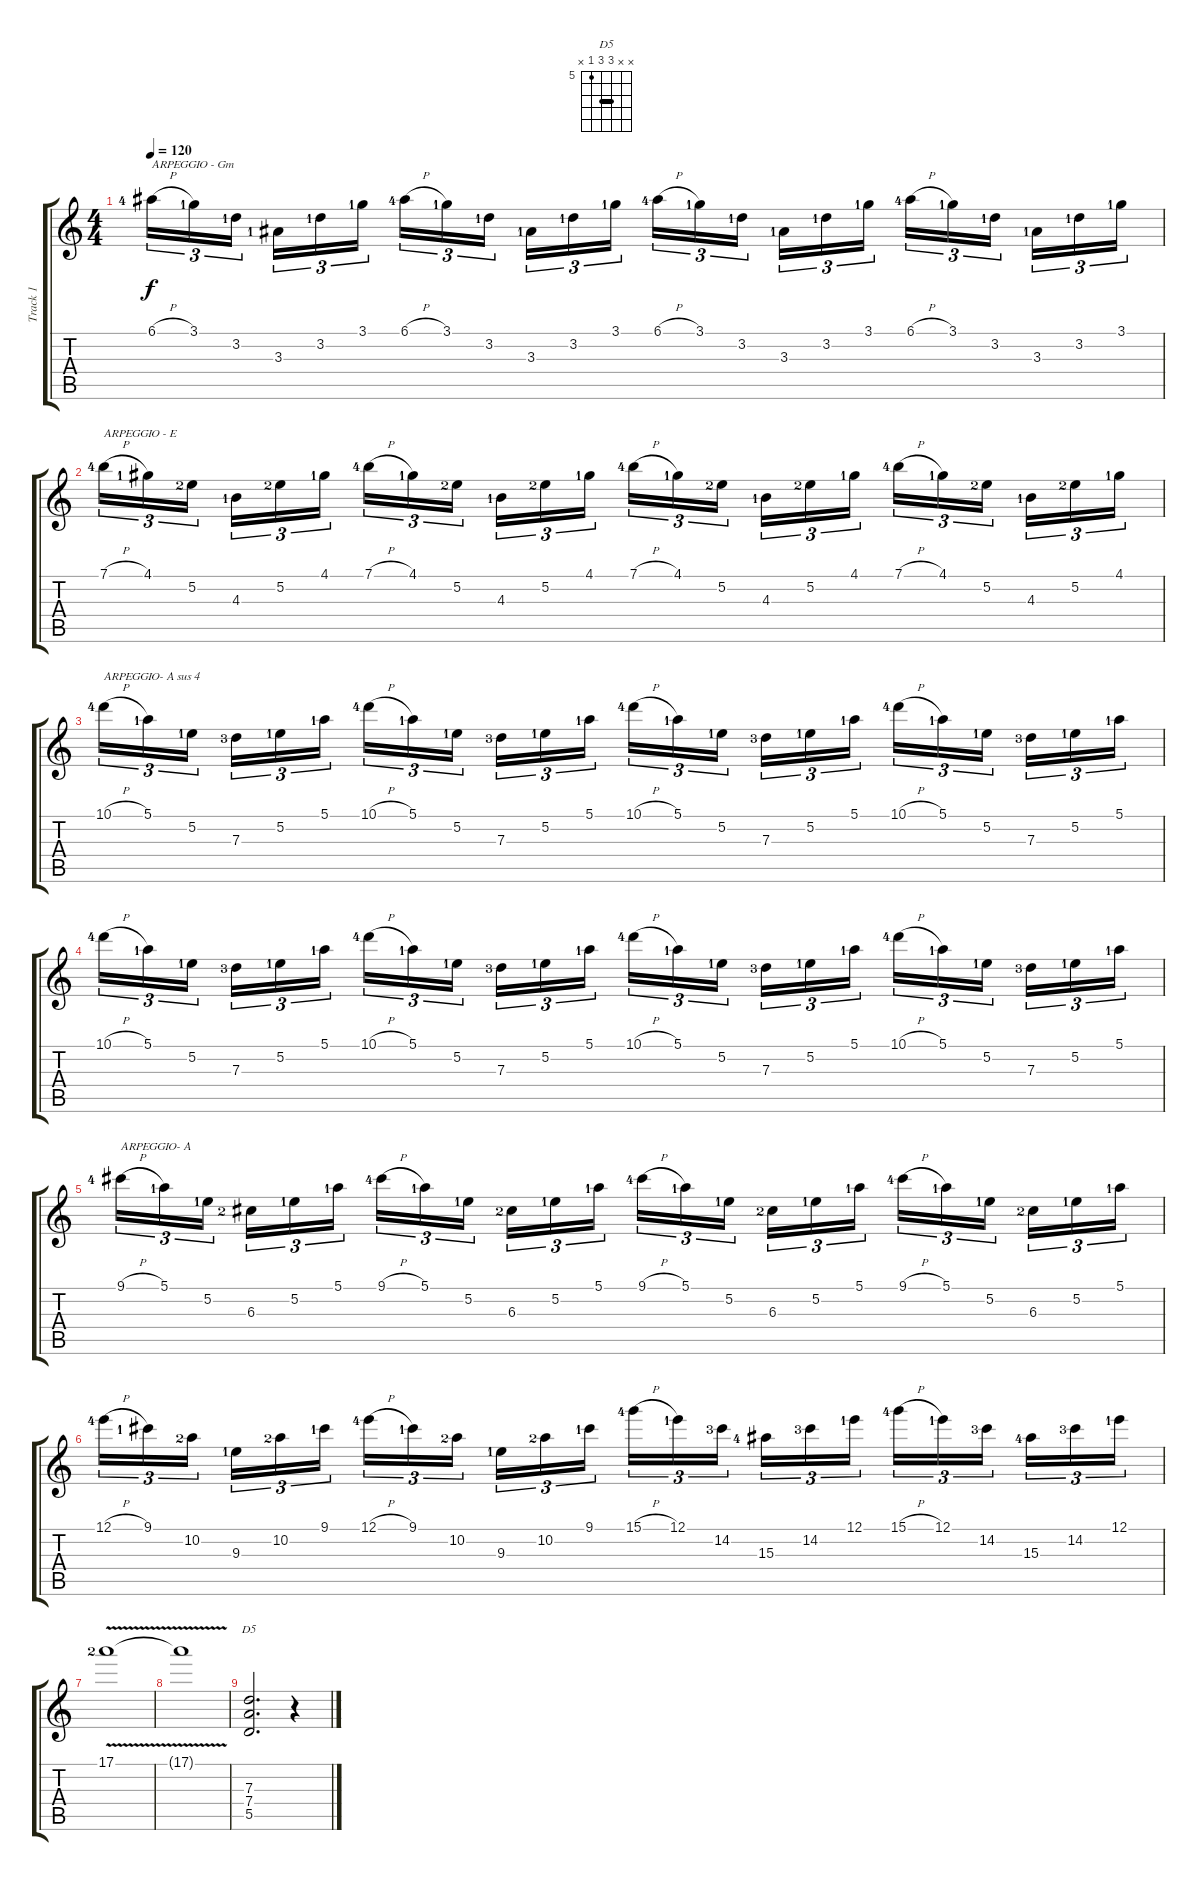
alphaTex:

\track ("Track 1" "Track 1") {instrument distortionguitar}
\staff {score tabs}
\tuning (E4 B3 G3 D3 A2 E2) {hide}
\chord ("D5" x x 7 7 5 x) {firstfret 5 barre 7}
\ts (4 4)
\tempo 120
\clef g2
\ks c
6.1{h lf 5}.16{tu (3 2) txt "ARPEGGIO - Gm" dy f} 3.1{lf 2}.16{tu (3 2)} 3.2{lf 2}.16{tu (3 2) beam splitsecondary} 3.3{lf 2}.16{tu (3 2)} 3.2{lf 2}.16{tu (3 2)} 3.1{lf 2}.16{tu (3 2)} 6.1{h lf 5}.16{tu (3 2)} 3.1{lf 2}.16{tu (3 2)} 3.2{lf 2}.16{tu (3 2) beam splitsecondary} 3.3{lf 2}.16{tu (3 2)} 3.2{lf 2}.16{tu (3 2)} 3.1{lf 2}.16{tu (3 2)} 6.1{h lf 5}.16{tu (3 2)} 3.1{lf 2}.16{tu (3 2)} 3.2{lf 2}.16{tu (3 2) beam splitsecondary} 3.3{lf 2}.16{tu (3 2)} 3.2{lf 2}.16{tu (3 2)} 3.1{lf 2}.16{tu (3 2)} 6.1{h lf 5}.16{tu (3 2)} 3.1{lf 2}.16{tu (3 2)} 3.2{lf 2}.16{tu (3 2) beam splitsecondary} 3.3{lf 2}.16{tu (3 2)} 3.2{lf 2}.16{tu (3 2)} 3.1{lf 2}.16{tu (3 2)} |
7.1{h lf 5}.16{tu (3 2) txt "ARPEGGIO - E"} 4.1{lf 2}.16{tu (3 2)} 5.2{lf 3}.16{tu (3 2) beam splitsecondary} 4.3{lf 2}.16{tu (3 2)} 5.2{lf 3}.16{tu (3 2)} 4.1{lf 2}.16{tu (3 2)} 7.1{h lf 5}.16{tu (3 2)} 4.1{lf 2}.16{tu (3 2)} 5.2{lf 3}.16{tu (3 2) beam splitsecondary} 4.3{lf 2}.16{tu (3 2)} 5.2{lf 3}.16{tu (3 2)} 4.1{lf 2}.16{tu (3 2)} 7.1{h lf 5}.16{tu (3 2)} 4.1{lf 2}.16{tu (3 2)} 5.2{lf 3}.16{tu (3 2) beam splitsecondary} 4.3{lf 2}.16{tu (3 2)} 5.2{lf 3}.16{tu (3 2)} 4.1{lf 2}.16{tu (3 2)} 7.1{h lf 5}.16{tu (3 2)} 4.1{lf 2}.16{tu (3 2)} 5.2{lf 3}.16{tu (3 2) beam splitsecondary} 4.3{lf 2}.16{tu (3 2)} 5.2{lf 3}.16{tu (3 2)} 4.1{lf 2}.16{tu (3 2)} |
10.1{h lf 5}.16{tu (3 2) txt "ARPEGGIO- A sus 4"} 5.1{lf 2}.16{tu (3 2)} 5.2{lf 2}.16{tu (3 2) beam splitsecondary} 7.3{lf 4}.16{tu (3 2)} 5.2{lf 2}.16{tu (3 2)} 5.1{lf 2}.16{tu (3 2)} 10.1{h lf 5}.16{tu (3 2)} 5.1{lf 2}.16{tu (3 2)} 5.2{lf 2}.16{tu (3 2) beam splitsecondary} 7.3{lf 4}.16{tu (3 2)} 5.2{lf 2}.16{tu (3 2)} 5.1{lf 2}.16{tu (3 2)} 10.1{h lf 5}.16{tu (3 2)} 5.1{lf 2}.16{tu (3 2)} 5.2{lf 2}.16{tu (3 2) beam splitsecondary} 7.3{lf 4}.16{tu (3 2)} 5.2{lf 2}.16{tu (3 2)} 5.1{lf 2}.16{tu (3 2)} 10.1{h lf 5}.16{tu (3 2)} 5.1{lf 2}.16{tu (3 2)} 5.2{lf 2}.16{tu (3 2) beam splitsecondary} 7.3{lf 4}.16{tu (3 2)} 5.2{lf 2}.16{tu (3 2)} 5.1{lf 2}.16{tu (3 2)} |
10.1{h lf 5}.16{tu (3 2)} 5.1{lf 2}.16{tu (3 2)} 5.2{lf 2}.16{tu (3 2) beam splitsecondary} 7.3{lf 4}.16{tu (3 2)} 5.2{lf 2}.16{tu (3 2)} 5.1{lf 2}.16{tu (3 2)} 10.1{h lf 5}.16{tu (3 2)} 5.1{lf 2}.16{tu (3 2)} 5.2{lf 2}.16{tu (3 2) beam splitsecondary} 7.3{lf 4}.16{tu (3 2)} 5.2{lf 2}.16{tu (3 2)} 5.1{lf 2}.16{tu (3 2)} 10.1{h lf 5}.16{tu (3 2)} 5.1{lf 2}.16{tu (3 2)} 5.2{lf 2}.16{tu (3 2) beam splitsecondary} 7.3{lf 4}.16{tu (3 2)} 5.2{lf 2}.16{tu (3 2)} 5.1{lf 2}.16{tu (3 2)} 10.1{h lf 5}.16{tu (3 2)} 5.1{lf 2}.16{tu (3 2)} 5.2{lf 2}.16{tu (3 2) beam splitsecondary} 7.3{lf 4}.16{tu (3 2)} 5.2{lf 2}.16{tu (3 2)} 5.1{lf 2}.16{tu (3 2)} |
9.1{h lf 5}.16{tu (3 2) txt "ARPEGGIO- A"} 5.1{lf 2}.16{tu (3 2)} 5.2{lf 2}.16{tu (3 2) beam splitsecondary} 6.3{lf 3}.16{tu (3 2)} 5.2{lf 2}.16{tu (3 2)} 5.1{lf 2}.16{tu (3 2)} 9.1{h lf 5}.16{tu (3 2)} 5.1{lf 2}.16{tu (3 2)} 5.2{lf 2}.16{tu (3 2) beam splitsecondary} 6.3{lf 3}.16{tu (3 2)} 5.2{lf 2}.16{tu (3 2)} 5.1{lf 2}.16{tu (3 2)} 9.1{h lf 5}.16{tu (3 2)} 5.1{lf 2}.16{tu (3 2)} 5.2{lf 2}.16{tu (3 2) beam splitsecondary} 6.3{lf 3}.16{tu (3 2)} 5.2{lf 2}.16{tu (3 2)} 5.1{lf 2}.16{tu (3 2)} 9.1{h lf 5}.16{tu (3 2)} 5.1{lf 2}.16{tu (3 2)} 5.2{lf 2}.16{tu (3 2) beam splitsecondary} 6.3{lf 3}.16{tu (3 2)} 5.2{lf 2}.16{tu (3 2)} 5.1{lf 2}.16{tu (3 2)} |
12.1{h lf 5}.16{tu (3 2)} 9.1{lf 2}.16{tu (3 2)} 10.2{lf 3}.16{tu (3 2) beam splitsecondary} 9.3{lf 2}.16{tu (3 2)} 10.2{lf 3}.16{tu (3 2)} 9.1{lf 2}.16{tu (3 2)} 12.1{h lf 5}.16{tu (3 2)} 9.1{lf 2}.16{tu (3 2)} 10.2{lf 3}.16{tu (3 2) beam splitsecondary} 9.3{lf 2}.16{tu (3 2)} 10.2{lf 3}.16{tu (3 2)} 9.1{lf 2}.16{tu (3 2)} 15.1{h lf 5}.16{tu (3 2)} 12.1{lf 2}.16{tu (3 2)} 14.2{lf 4}.16{tu (3 2) beam splitsecondary} 15.3{lf 5}.16{tu (3 2)} 14.2{lf 4}.16{tu (3 2)} 12.1{lf 2}.16{tu (3 2)} 15.1{h lf 5}.16{tu (3 2)} 12.1{lf 2}.16{tu (3 2)} 14.2{lf 4}.16{tu (3 2) beam splitsecondary} 15.3{lf 5}.16{tu (3 2)} 14.2{lf 4}.16{tu (3 2)} 12.1{lf 2}.16{tu (3 2)} |
17.1{v lf 3}.1 |
17.1{t}.1 |
(7.3 7.4 5.5).2{d ch "D5"} r.4
